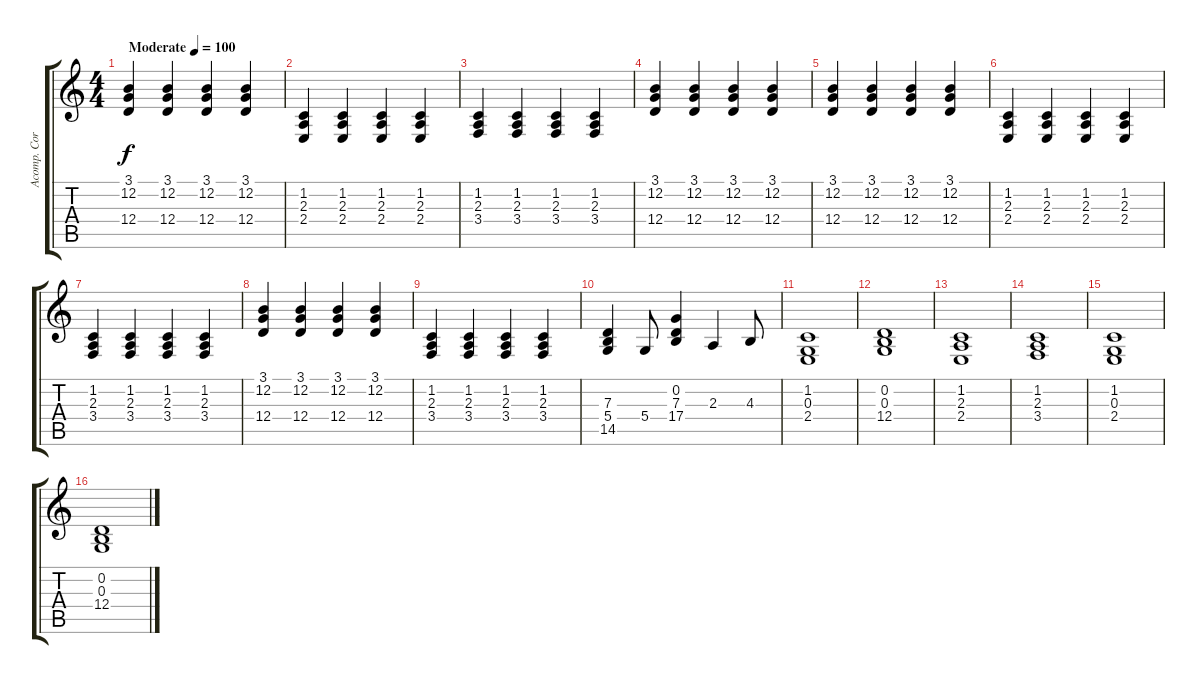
\track ("Acomp. Cordas" "Acomp. Cor") {instrument stringensemble1}
\staff {score tabs}
\tuning (E4 B3 G3 D3 A2 E2) {hide}
\ts (4 4)
\tempo (100 "Moderate")
\clef g2
\ks c
(3.1 12.2 12.4).4{dy f instrument stringensemble1} (3.1 12.2 12.4).4 (3.1 12.2 12.4).4 (3.1 12.2 12.4).4 |
(1.2 2.3 2.4).4 (1.2 2.3 2.4).4 (1.2 2.3 2.4).4 (1.2 2.3 2.4).4 |
(1.2 2.3 3.4).4 (1.2 2.3 3.4).4 (1.2 2.3 3.4).4 (1.2 2.3 3.4).4 |
(3.1 12.2 12.4).4 (3.1 12.2 12.4).4 (3.1 12.2 12.4).4 (3.1 12.2 12.4).4 |
(3.1 12.2 12.4).4 (3.1 12.2 12.4).4 (3.1 12.2 12.4).4 (3.1 12.2 12.4).4 |
(1.2 2.3 2.4).4 (1.2 2.3 2.4).4 (1.2 2.3 2.4).4 (1.2 2.3 2.4).4 |
(1.2 2.3 3.4).4 (1.2 2.3 3.4).4 (1.2 2.3 3.4).4 (1.2 2.3 3.4).4 |
(3.1 12.2 12.4).4 (3.1 12.2 12.4).4 (3.1 12.2 12.4).4 (3.1 12.2 12.4).4 |
(1.2 2.3 3.4).4 (1.2 2.3 3.4).4 (1.2 2.3 3.4).4 (1.2 2.3 3.4).4 |
(7.3 5.4 14.5).4 5.4.8 (0.2 7.3 17.4).4 2.3.4 4.3.8 |
(1.2 0.3 2.4).1 |
(0.2 0.3 12.4).1 |
(1.2 2.3 2.4).1 |
(1.2 2.3 3.4).1 |
(1.2 0.3 2.4).1 |
(0.2 0.3 12.4).1
